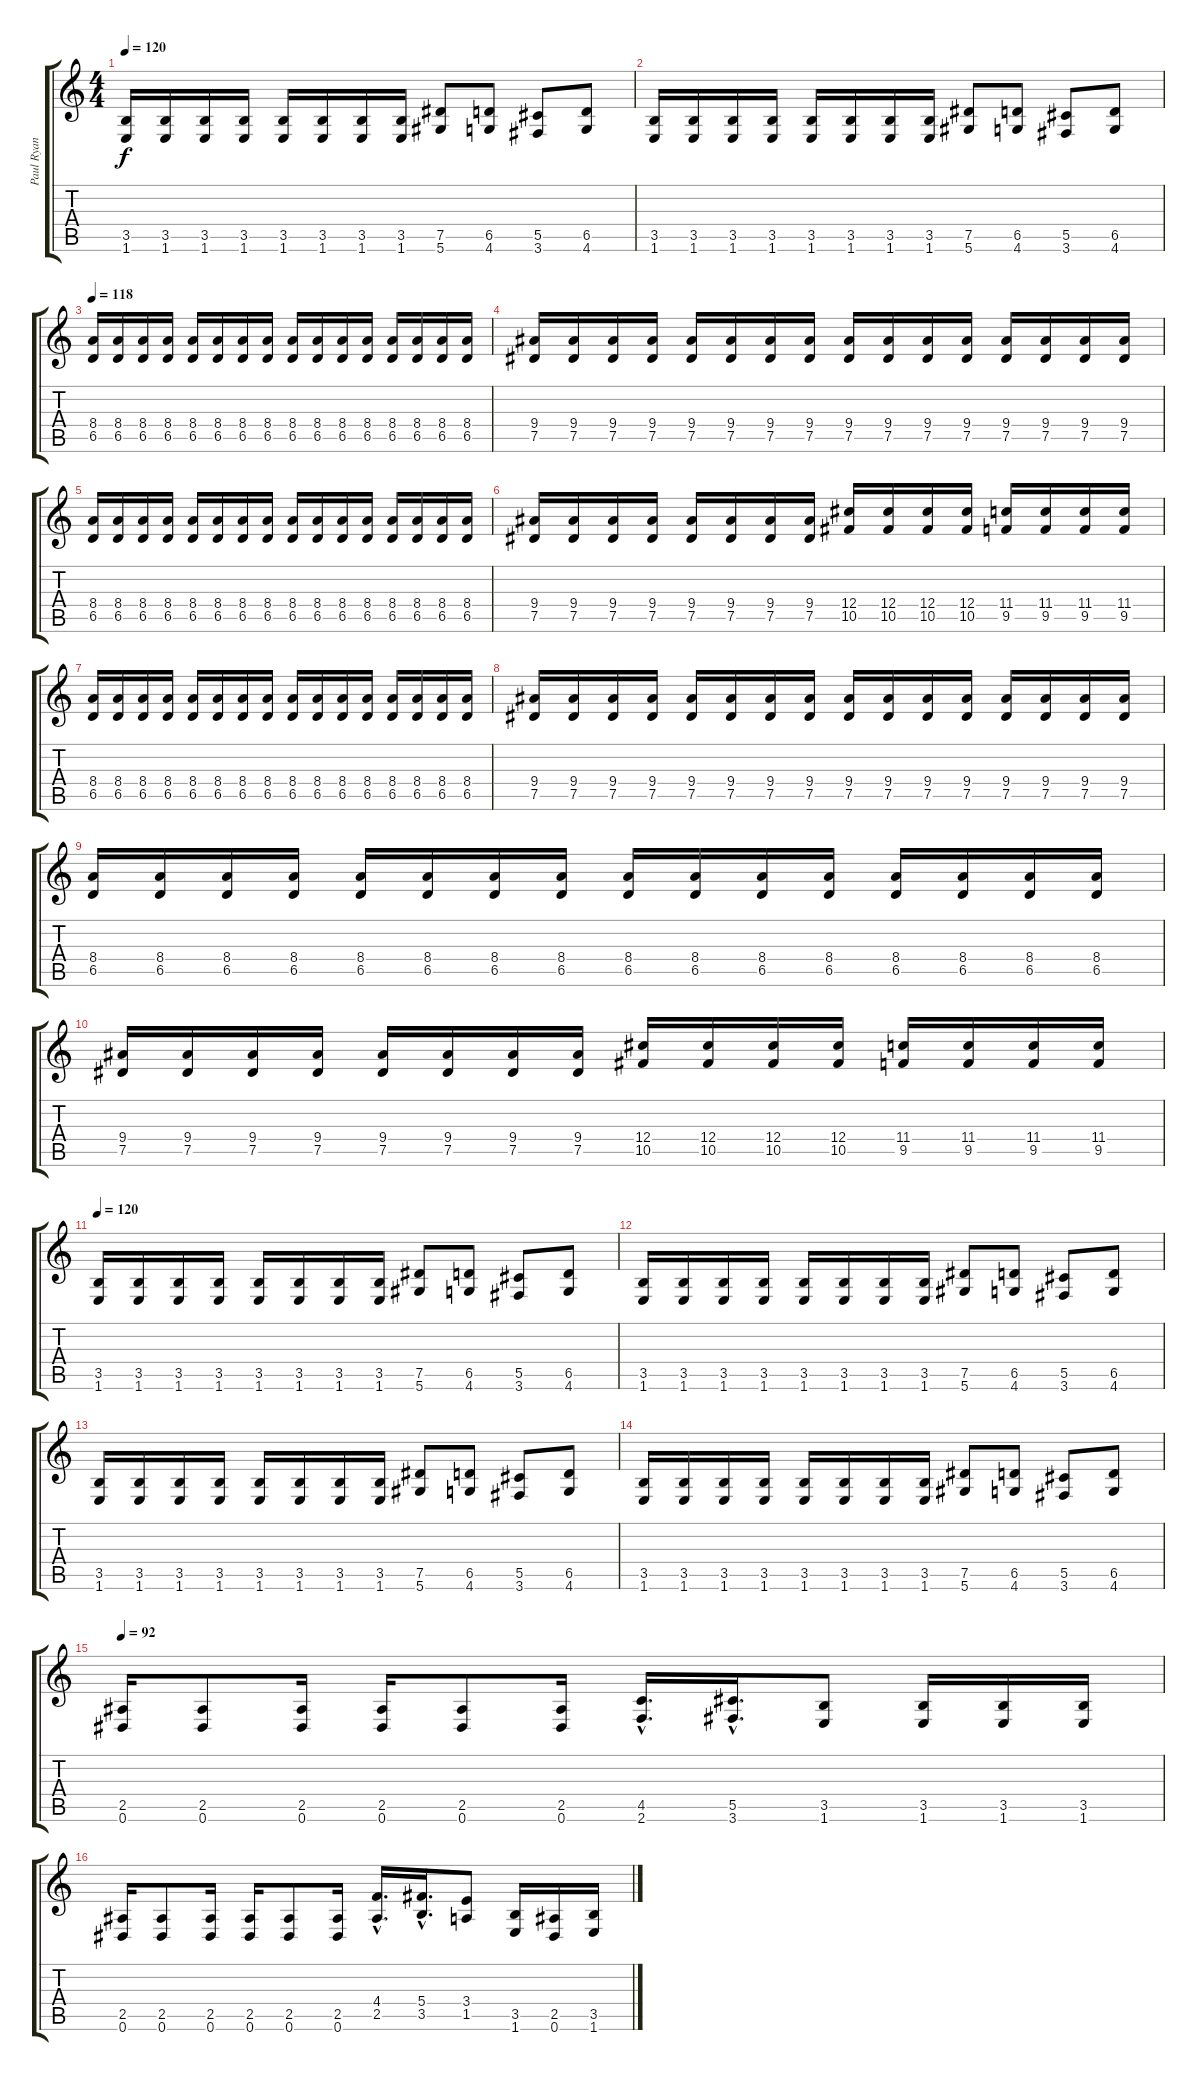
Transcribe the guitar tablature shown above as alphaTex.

\track ("Paul Ryan" "Paul Ryan") {instrument distortionguitar}
\staff {score tabs}
\tuning (Eb4 Bb3 Gb3 Db3 Ab2 Eb2) {hide}
\ts (4 4)
\tempo 120
\clef g2
\ks c
(3.5 1.6).16{dy f} (3.5 1.6).16 (3.5 1.6).16 (3.5 1.6).16 (3.5 1.6).16 (3.5 1.6).16 (3.5 1.6).16 (3.5 1.6).16 (7.5 5.6).8 (6.5 4.6).8 (5.5 3.6).8 (6.5 4.6).8 |
(3.5 1.6).16 (3.5 1.6).16 (3.5 1.6).16 (3.5 1.6).16 (3.5 1.6).16 (3.5 1.6).16 (3.5 1.6).16 (3.5 1.6).16 (7.5 5.6).8 (6.5 4.6).8 (5.5 3.6).8 (6.5 4.6).8 |
\tempo 118
(8.4 6.5).16 (8.4 6.5).16 (8.4 6.5).16 (8.4 6.5).16 (8.4 6.5).16 (8.4 6.5).16 (8.4 6.5).16 (8.4 6.5).16 (8.4 6.5).16 (8.4 6.5).16 (8.4 6.5).16 (8.4 6.5).16 (8.4 6.5).16 (8.4 6.5).16 (8.4 6.5).16 (8.4 6.5).16 |
(9.4 7.5).16 (9.4 7.5).16 (9.4 7.5).16 (9.4 7.5).16 (9.4 7.5).16 (9.4 7.5).16 (9.4 7.5).16 (9.4 7.5).16 (9.4 7.5).16 (9.4 7.5).16 (9.4 7.5).16 (9.4 7.5).16 (9.4 7.5).16 (9.4 7.5).16 (9.4 7.5).16 (9.4 7.5).16 |
(8.4 6.5).16 (8.4 6.5).16 (8.4 6.5).16 (8.4 6.5).16 (8.4 6.5).16 (8.4 6.5).16 (8.4 6.5).16 (8.4 6.5).16 (8.4 6.5).16 (8.4 6.5).16 (8.4 6.5).16 (8.4 6.5).16 (8.4 6.5).16 (8.4 6.5).16 (8.4 6.5).16 (8.4 6.5).16 |
(9.4 7.5).16 (9.4 7.5).16 (9.4 7.5).16 (9.4 7.5).16 (9.4 7.5).16 (9.4 7.5).16 (9.4 7.5).16 (9.4 7.5).16 (12.4 10.5).16 (12.4 10.5).16 (12.4 10.5).16 (12.4 10.5).16 (11.4 9.5).16 (11.4 9.5).16 (11.4 9.5).16 (11.4 9.5).16 |
(8.4 6.5).16 (8.4 6.5).16 (8.4 6.5).16 (8.4 6.5).16 (8.4 6.5).16 (8.4 6.5).16 (8.4 6.5).16 (8.4 6.5).16 (8.4 6.5).16 (8.4 6.5).16 (8.4 6.5).16 (8.4 6.5).16 (8.4 6.5).16 (8.4 6.5).16 (8.4 6.5).16 (8.4 6.5).16 |
(9.4 7.5).16 (9.4 7.5).16 (9.4 7.5).16 (9.4 7.5).16 (9.4 7.5).16 (9.4 7.5).16 (9.4 7.5).16 (9.4 7.5).16 (9.4 7.5).16 (9.4 7.5).16 (9.4 7.5).16 (9.4 7.5).16 (9.4 7.5).16 (9.4 7.5).16 (9.4 7.5).16 (9.4 7.5).16 |
(8.4 6.5).16 (8.4 6.5).16 (8.4 6.5).16 (8.4 6.5).16 (8.4 6.5).16 (8.4 6.5).16 (8.4 6.5).16 (8.4 6.5).16 (8.4 6.5).16 (8.4 6.5).16 (8.4 6.5).16 (8.4 6.5).16 (8.4 6.5).16 (8.4 6.5).16 (8.4 6.5).16 (8.4 6.5).16 |
(9.4 7.5).16 (9.4 7.5).16 (9.4 7.5).16 (9.4 7.5).16 (9.4 7.5).16 (9.4 7.5).16 (9.4 7.5).16 (9.4 7.5).16 (12.4 10.5).16 (12.4 10.5).16 (12.4 10.5).16 (12.4 10.5).16 (11.4 9.5).16 (11.4 9.5).16 (11.4 9.5).16 (11.4 9.5).16 |
\tempo 120
(3.5 1.6).16 (3.5 1.6).16 (3.5 1.6).16 (3.5 1.6).16 (3.5 1.6).16 (3.5 1.6).16 (3.5 1.6).16 (3.5 1.6).16 (7.5 5.6).8 (6.5 4.6).8 (5.5 3.6).8 (6.5 4.6).8 |
(3.5 1.6).16 (3.5 1.6).16 (3.5 1.6).16 (3.5 1.6).16 (3.5 1.6).16 (3.5 1.6).16 (3.5 1.6).16 (3.5 1.6).16 (7.5 5.6).8 (6.5 4.6).8 (5.5 3.6).8 (6.5 4.6).8 |
(3.5 1.6).16 (3.5 1.6).16 (3.5 1.6).16 (3.5 1.6).16 (3.5 1.6).16 (3.5 1.6).16 (3.5 1.6).16 (3.5 1.6).16 (7.5 5.6).8 (6.5 4.6).8 (5.5 3.6).8 (6.5 4.6).8 |
(3.5 1.6).16 (3.5 1.6).16 (3.5 1.6).16 (3.5 1.6).16 (3.5 1.6).16 (3.5 1.6).16 (3.5 1.6).16 (3.5 1.6).16 (7.5 5.6).8 (6.5 4.6).8 (5.5 3.6).8 (6.5 4.6).8 |
\tempo 92
(2.5 0.6).16 (2.5 0.6).8 (2.5 0.6).16 (2.5 0.6).16 (2.5 0.6).8 (2.5 0.6).16 (4.5{hac} 2.6{hac}).16{d} (5.5{hac} 3.6{hac}).16{d} (3.5 1.6).8 (3.5 1.6).16 (3.5 1.6).16 (3.5 1.6).16 |
(2.5 0.6).16 (2.5 0.6).8 (2.5 0.6).16 (2.5 0.6).16 (2.5 0.6).8 (2.5 0.6).16 (4.4{hac} 2.5{hac}).16{d} (5.4{hac} 3.5{hac}).16{d} (3.4 1.5).8 (3.5 1.6).16 (2.5 0.6).16 (3.5 1.6).16
